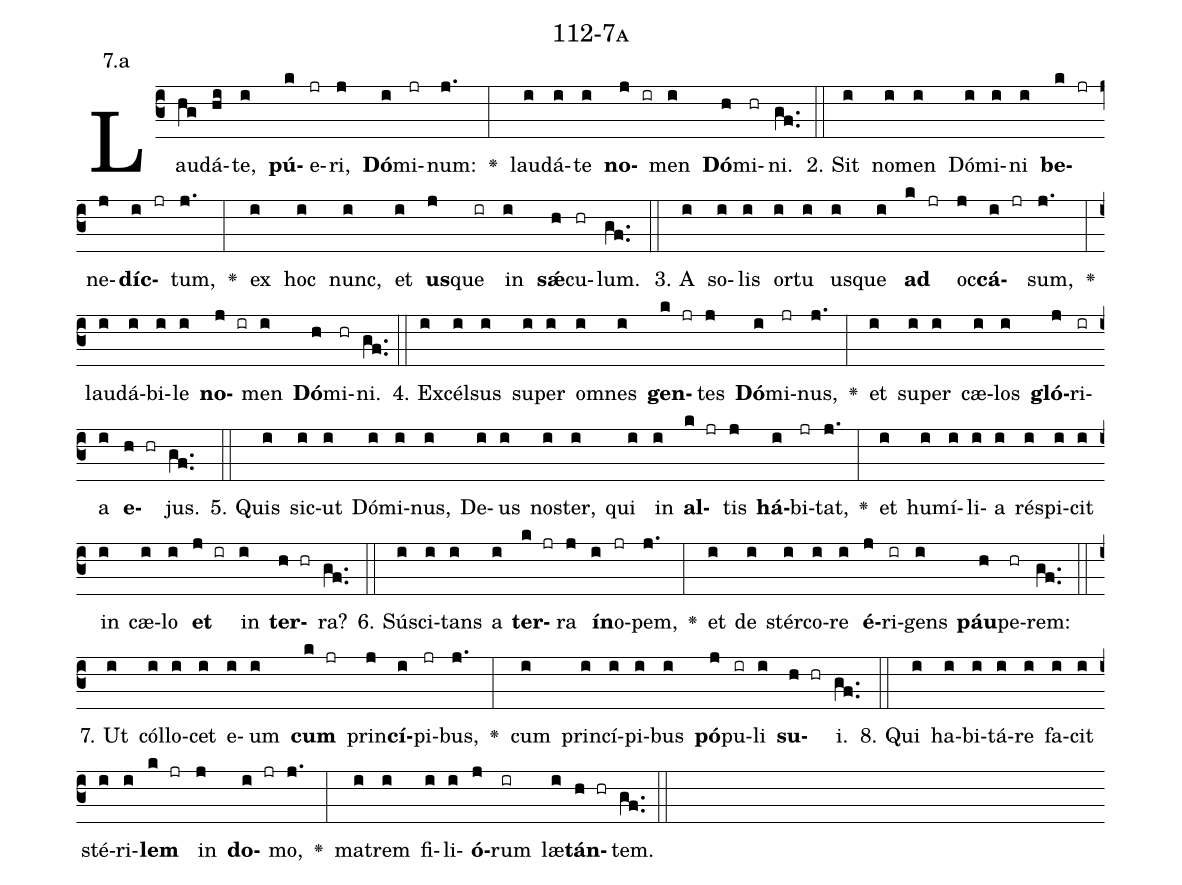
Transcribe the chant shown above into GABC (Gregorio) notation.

name: 112-7a;
annotation: 7.a;
%%
(c3)Lau(hg)dá(hi)te,(i) <b>pú</b>(k)e(jr)ri,(j) <b>Dó</b>(i)mi(jr)num:(j.) <v>\greheightstar</v>(:) lau(i)dá(i)te(i) <b>no</b>(j ir)men(i) <b>Dó</b>(h)mi(hr)ni.(gf..) (::)
2. Sit(i) no(i)men(i) Dó(i)mi(i)ni(i) <b>be</b>(k jr)ne(j)<b>díc</b>(i jr)tum,(j.) <v>\greheightstar</v>(:) ex(i) hoc(i) nunc,(i) et(i) <b>us</b>(j)que(ir) in(i) <b>sǽ</b>(h)cu(hr)lum.(gf..) (::)
3. A(i) so(i)lis(i) or(i)tu(i) us(i)que(i) <b>ad</b>(k jr) oc(j)<b>cá</b>(i jr)sum,(j.) <v>\greheightstar</v>(:) lau(i)dá(i)bi(i)le(i) <b>no</b>(j ir)men(i) <b>Dó</b>(h)mi(hr)ni.(gf..) (::)
4. Ex(i)cél(i)sus(i) su(i)per(i) om(i)nes(i) <b>gen</b>(k jr)tes(j) <b>Dó</b>(i)mi(jr)nus,(j.) <v>\greheightstar</v>(:) et(i) su(i)per(i) cæ(i)los(i) <b>gló</b>(j)ri(ir)a(i) <b>e</b>(h hr)jus.(gf..) (::)
5. Quis(i) sic(i)ut(i) Dó(i)mi(i)nus,(i) De(i)us(i) nos(i)ter,(i) qui(i) in(i) <b>al</b>(k jr)tis(j) <b>há</b>(i)bi(jr)tat,(j.) <v>\greheightstar</v>(:) et(i) hu(i)mí(i)li(i)a(i) ré(i)spi(i)cit(i) in(i) cæ(i)lo(i) <b>et</b>(j ir) in(i) <b>ter</b>(h hr)ra?(gf..) (::)
6. Sú(i)sci(i)tans(i) a(i) <b>ter</b>(k jr)ra(j) <b>ín</b>(i)o(jr)pem,(j.) <v>\greheightstar</v>(:) et(i) de(i) stér(i)co(i)re(i) <b>é</b>(j)ri(ir)gens(i) <b>páu</b>(h)pe(hr)rem:(gf..) (::)
7. Ut(i) cól(i)lo(i)cet(i) e(i)um(i) <b>cum</b>(k jr) prin(j)<b>cí</b>(i)pi(jr)bus,(j.) <v>\greheightstar</v>(:) cum(i) prin(i)cí(i)pi(i)bus(i) <b>pó</b>(j)pu(ir)li(i) <b>su</b>(h hr)i.(gf..) (::)
8. Qui(i) ha(i)bi(i)tá(i)re(i) fa(i)cit(i) sté(i)ri(i)<b>lem</b>(k jr) in(j) <b>do</b>(i jr)mo,(j.) <v>\greheightstar</v>(:) ma(i)trem(i) fi(i)li(i)<b>ó</b>(j)rum(ir) læ(i)<b>tán</b>(h hr)tem.(gf..) (::)
